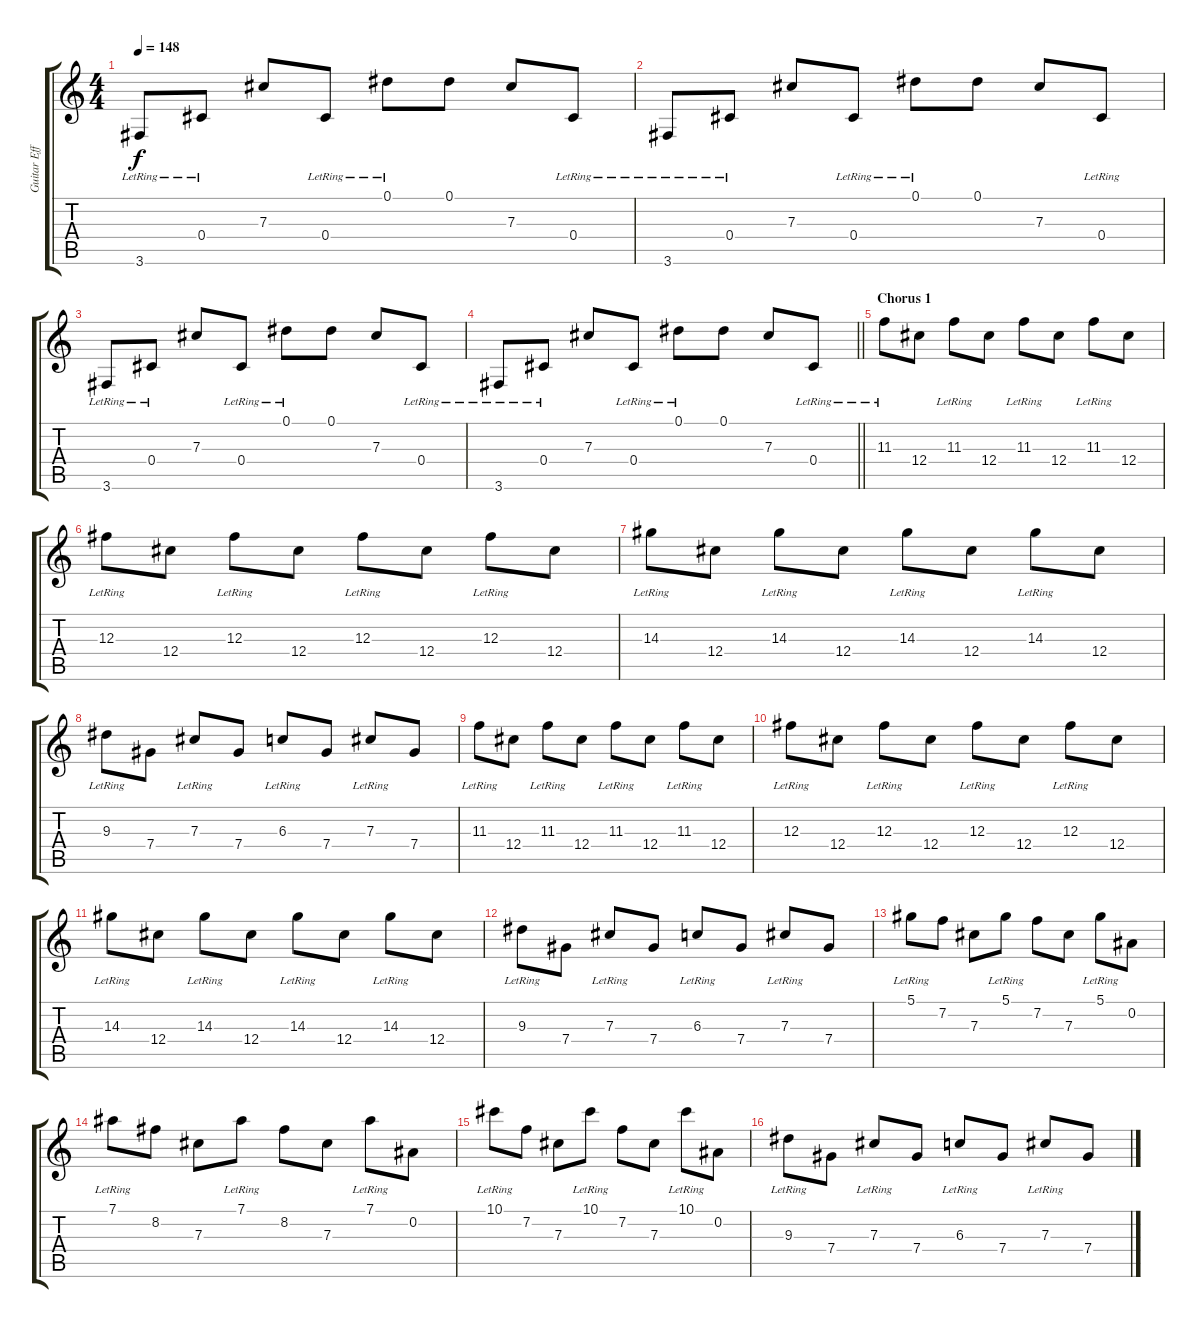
\track ("Guitar Effects" "Guitar Eff") {instrument overdrivenguitar}
\staff {score tabs}
\tuning (Eb4 Bb3 Gb3 Db3 Ab2 Eb2) {hide}
\ts (4 4)
\tempo 148
\clef g2
\ks c
3.6{lr}.8{dy f} 0.4{lr}.8 7.3.8 0.4{lr}.8 0.1{lr}.8 0.1.8 7.3.8 0.4{lr}.8 |
3.6{lr}.8 0.4{lr}.8 7.3.8 0.4{lr}.8 0.1{lr}.8 0.1.8 7.3.8 0.4{lr}.8 |
3.6{lr}.8 0.4{lr}.8 7.3.8 0.4{lr}.8 0.1{lr}.8 0.1.8 7.3.8 0.4{lr}.8 |
\barLineRight lightlight
3.6{lr}.8 0.4{lr}.8 7.3.8 0.4{lr}.8 0.1{lr}.8 0.1.8 7.3.8 0.4{lr}.8 |
\section ("" "Chorus 1")
11.3{lr}.8 12.4.8 11.3{lr}.8 12.4.8 11.3{lr}.8 12.4.8 11.3{lr}.8 12.4.8 |
12.3{lr}.8 12.4.8 12.3{lr}.8 12.4.8 12.3{lr}.8 12.4.8 12.3{lr}.8 12.4.8 |
14.3{lr}.8 12.4.8 14.3{lr}.8 12.4.8 14.3{lr}.8 12.4.8 14.3{lr}.8 12.4.8 |
9.3{lr}.8 7.4.8 7.3{lr}.8 7.4.8 6.3{lr}.8 7.4.8 7.3{lr}.8 7.4.8 |
11.3{lr}.8 12.4.8 11.3{lr}.8 12.4.8 11.3{lr}.8 12.4.8 11.3{lr}.8 12.4.8 |
12.3{lr}.8 12.4.8 12.3{lr}.8 12.4.8 12.3{lr}.8 12.4.8 12.3{lr}.8 12.4.8 |
14.3{lr}.8 12.4.8 14.3{lr}.8 12.4.8 14.3{lr}.8 12.4.8 14.3{lr}.8 12.4.8 |
9.3{lr}.8 7.4.8 7.3{lr}.8 7.4.8 6.3{lr}.8 7.4.8 7.3{lr}.8 7.4.8 |
5.1{lr}.8 7.2.8 7.3.8 5.1{lr}.8 7.2.8 7.3.8 5.1{lr}.8 0.2.8 |
7.1{lr}.8 8.2.8 7.3.8 7.1{lr}.8 8.2.8 7.3.8 7.1{lr}.8 0.2.8 |
10.1{lr}.8 7.2.8 7.3.8 10.1{lr}.8 7.2.8 7.3.8 10.1{lr}.8 0.2.8 |
9.3{lr}.8 7.4.8 7.3{lr}.8 7.4.8 6.3{lr}.8 7.4.8 7.3{lr}.8 7.4.8
